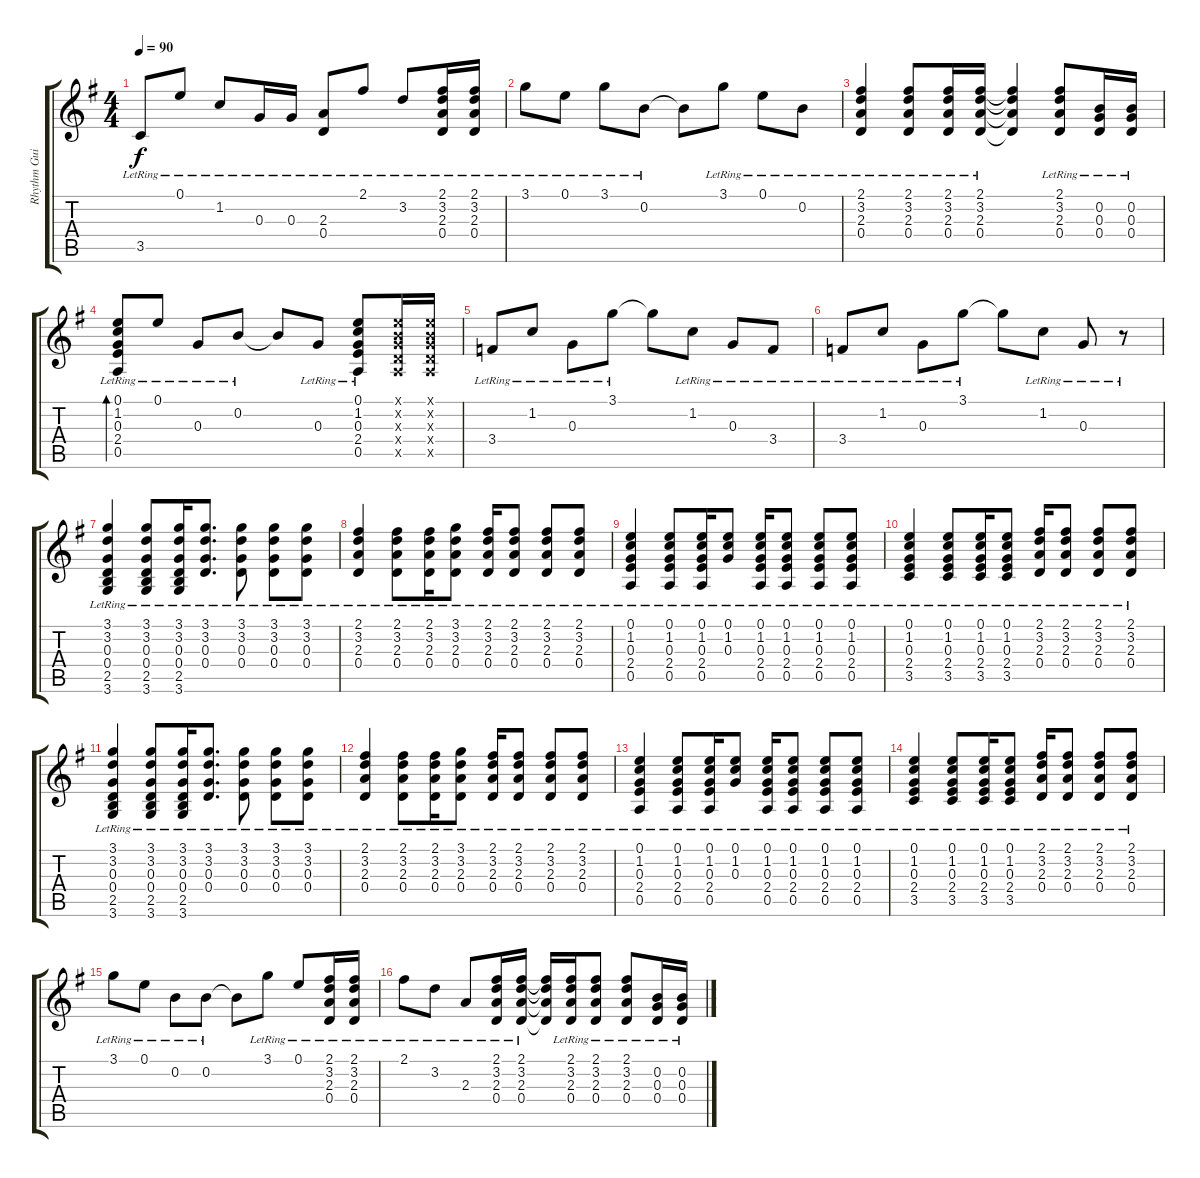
\track ("Rhythm Guitar" "Rhythm Gui") {instrument electricguitarclean}
\staff {score tabs}
\tuning (E4 B3 G3 D3 A2 E2) {hide}
\ts (4 4)
\tempo 90
\clef g2
\ks g
3.5{lr}.8{dy f} 0.1{lr}.8 1.2{lr}.8 0.3{lr}.16 0.3{lr}.16 (2.3{lr} 0.4{lr}).8 2.1{lr}.8 3.2{lr}.8 (2.1{lr} 3.2{lr} 2.3{lr} 0.4{lr}).16 (2.1{lr} 3.2{lr} 2.3{lr} 0.4{lr}).16 |
3.1{lr}.8 0.1{lr}.8 3.1{lr}.8 0.2{lr}.8 0.2{t}.8 3.1{lr}.8 0.1{lr}.8 0.2{lr}.8 |
(2.1{lr} 3.2{lr} 2.3{lr} 0.4{lr}).4 (2.1{lr} 3.2{lr} 2.3{lr} 0.4{lr}).8 (2.1{lr} 3.2{lr} 2.3{lr} 0.4{lr}).16 (2.1{lr} 3.2{lr} 2.3{lr} 0.4{lr}).16 (2.1{t} 3.2{t} 2.3{t} 0.4{t}).4 (2.1{lr} 3.2{lr} 2.3{lr} 0.4{lr}).8 (0.2{lr} 0.3{lr} 0.4{lr}).16 (0.2{lr} 0.3{lr} 0.4{lr}).16 |
(0.1{lr} 1.2{lr} 0.3{lr} 2.4{lr} 0.5{lr}).8{bd 60} 0.1{lr}.8 0.3{lr}.8 0.2{lr}.8 0.2{t}.8 0.3{lr}.8 (0.1{lr} 1.2{lr} 0.3{lr} 2.4{lr} 0.5{lr}).8 (0.1{x} 0.2{x} 0.3{x} 0.4{x} 0.5{x}).16 (0.1{x} 0.2{x} 0.3{x} 0.4{x} 0.5{x}).16 |
3.4{lr}.8{balance 2} 1.2{lr}.8 0.3{lr}.8 3.1{lr}.8 3.1{t}.8 1.2{lr}.8 0.3{lr}.8 3.4{lr}.8 |
3.4{lr}.8 1.2{lr}.8 0.3{lr}.8 3.1{lr}.8 3.1{t}.8 1.2{lr}.8 0.3{lr}.8 r.8 |
(3.1{lr} 3.2{lr} 0.3{lr} 0.4{lr} 2.5{lr} 3.6{lr}).4{volume 4 balance 14} (3.1{lr} 3.2{lr} 0.3{lr} 0.4{lr} 2.5{lr} 3.6{lr}).8 (3.1{lr} 3.2{lr} 0.3{lr} 0.4{lr} 2.5{lr} 3.6{lr}).16 (3.1{lr} 3.2{lr} 0.3{lr} 0.4{lr}).8{d} (3.1{lr} 3.2{lr} 0.3{lr} 0.4{lr}).8 (3.1{lr} 3.2{lr} 0.3{lr} 0.4{lr}).8 (3.1{lr} 3.2{lr} 0.3{lr} 0.4{lr}).8 |
(2.1{lr} 3.2{lr} 2.3{lr} 0.4{lr}).4 (2.1{lr} 3.2{lr} 2.3{lr} 0.4{lr}).8 (2.1{lr} 3.2{lr} 2.3{lr} 0.4{lr}).16 (3.1{lr} 3.2{lr} 2.3{lr} 0.4{lr}).8 (2.1{lr} 3.2{lr} 2.3{lr} 0.4{lr}).16 (2.1{lr} 3.2{lr} 2.3{lr} 0.4{lr}).8 (2.1{lr} 3.2{lr} 2.3{lr} 0.4{lr}).8 (2.1{lr} 3.2{lr} 2.3{lr} 0.4{lr}).8 |
(0.1{lr} 1.2{lr} 0.3{lr} 2.4{lr} 0.5{lr}).4 (0.1{lr} 1.2{lr} 0.3{lr} 2.4{lr} 0.5{lr}).8 (0.1{lr} 1.2{lr} 0.3{lr} 2.4{lr} 0.5{lr}).16 (0.1{lr} 1.2{lr} 0.3{lr}).8 (0.1{lr} 1.2{lr} 0.3{lr} 2.4{lr} 0.5{lr}).16 (0.1{lr} 1.2{lr} 0.3{lr} 2.4{lr} 0.5{lr}).8 (0.1{lr} 1.2{lr} 0.3{lr} 2.4{lr} 0.5{lr}).8 (0.1{lr} 1.2{lr} 0.3{lr} 2.4{lr} 0.5{lr}).8 |
(0.1{lr} 1.2{lr} 0.3{lr} 2.4{lr} 3.5{lr}).4 (0.1{lr} 1.2{lr} 0.3{lr} 2.4{lr} 3.5{lr}).8 (0.1{lr} 1.2{lr} 0.3{lr} 2.4{lr} 3.5{lr}).16 (0.1{lr} 1.2{lr} 0.3{lr} 2.4{lr} 3.5{lr}).8 (2.1{lr} 3.2{lr} 2.3{lr} 0.4{lr}).16 (2.1{lr} 3.2{lr} 2.3{lr} 0.4{lr}).8 (2.1{lr} 3.2{lr} 2.3{lr} 0.4{lr}).8 (2.1{lr} 3.2{lr} 2.3{lr} 0.4{lr}).8 |
(3.1{lr} 3.2{lr} 0.3{lr} 0.4{lr} 2.5{lr} 3.6{lr}).4 (3.1{lr} 3.2{lr} 0.3{lr} 0.4{lr} 2.5{lr} 3.6{lr}).8 (3.1{lr} 3.2{lr} 0.3{lr} 0.4{lr} 2.5{lr} 3.6{lr}).16 (3.1{lr} 3.2{lr} 0.3{lr} 0.4{lr}).8{d} (3.1{lr} 3.2{lr} 0.3{lr} 0.4{lr}).8 (3.1{lr} 3.2{lr} 0.3{lr} 0.4{lr}).8 (3.1{lr} 3.2{lr} 0.3{lr} 0.4{lr}).8 |
(2.1{lr} 3.2{lr} 2.3{lr} 0.4{lr}).4 (2.1{lr} 3.2{lr} 2.3{lr} 0.4{lr}).8 (2.1{lr} 3.2{lr} 2.3{lr} 0.4{lr}).16 (3.1{lr} 3.2{lr} 2.3{lr} 0.4{lr}).8 (2.1{lr} 3.2{lr} 2.3{lr} 0.4{lr}).16 (2.1{lr} 3.2{lr} 2.3{lr} 0.4{lr}).8 (2.1{lr} 3.2{lr} 2.3{lr} 0.4{lr}).8 (2.1{lr} 3.2{lr} 2.3{lr} 0.4{lr}).8 |
(0.1{lr} 1.2{lr} 0.3{lr} 2.4{lr} 0.5{lr}).4 (0.1{lr} 1.2{lr} 0.3{lr} 2.4{lr} 0.5{lr}).8 (0.1{lr} 1.2{lr} 0.3{lr} 2.4{lr} 0.5{lr}).16 (0.1{lr} 1.2{lr} 0.3{lr}).8 (0.1{lr} 1.2{lr} 0.3{lr} 2.4{lr} 0.5{lr}).16 (0.1{lr} 1.2{lr} 0.3{lr} 2.4{lr} 0.5{lr}).8 (0.1{lr} 1.2{lr} 0.3{lr} 2.4{lr} 0.5{lr}).8 (0.1{lr} 1.2{lr} 0.3{lr} 2.4{lr} 0.5{lr}).8 |
(0.1{lr} 1.2{lr} 0.3{lr} 2.4{lr} 3.5{lr}).4 (0.1{lr} 1.2{lr} 0.3{lr} 2.4{lr} 3.5{lr}).8 (0.1{lr} 1.2{lr} 0.3{lr} 2.4{lr} 3.5{lr}).16 (0.1{lr} 1.2{lr} 0.3{lr} 2.4{lr} 3.5{lr}).8 (2.1{lr} 3.2{lr} 2.3{lr} 0.4{lr}).16 (2.1{lr} 3.2{lr} 2.3{lr} 0.4{lr}).8 (2.1{lr} 3.2{lr} 2.3{lr} 0.4{lr}).8 (2.1{lr} 3.2{lr} 2.3{lr} 0.4{lr}).8 |
3.1{lr}.8 0.1{lr}.8 0.2{lr}.8 0.2{lr}.8 0.2{t}.8 3.1{lr}.8 0.1{lr}.8 (2.1{lr} 3.2{lr} 2.3{lr} 0.4{lr}).16 (2.1{lr} 3.2{lr} 2.3{lr} 0.4{lr}).16 |
2.1{lr}.8 3.2{lr}.8 2.3{lr}.8 (2.1{lr} 3.2{lr} 2.3{lr} 0.4{lr}).16 (2.1{lr} 3.2{lr} 2.3{lr} 0.4{lr}).16 (2.1{t} 3.2{t} 2.3{t} 0.4{t}).16 (2.1{lr} 3.2{lr} 2.3{lr} 0.4{lr}).16 (2.1{lr} 3.2{lr} 2.3{lr} 0.4{lr}).8 (2.1{lr} 3.2{lr} 2.3{lr} 0.4{lr}).8 (0.2{lr} 0.3{lr} 0.4{lr}).16 (0.2{lr} 0.3{lr} 0.4{lr}).16
